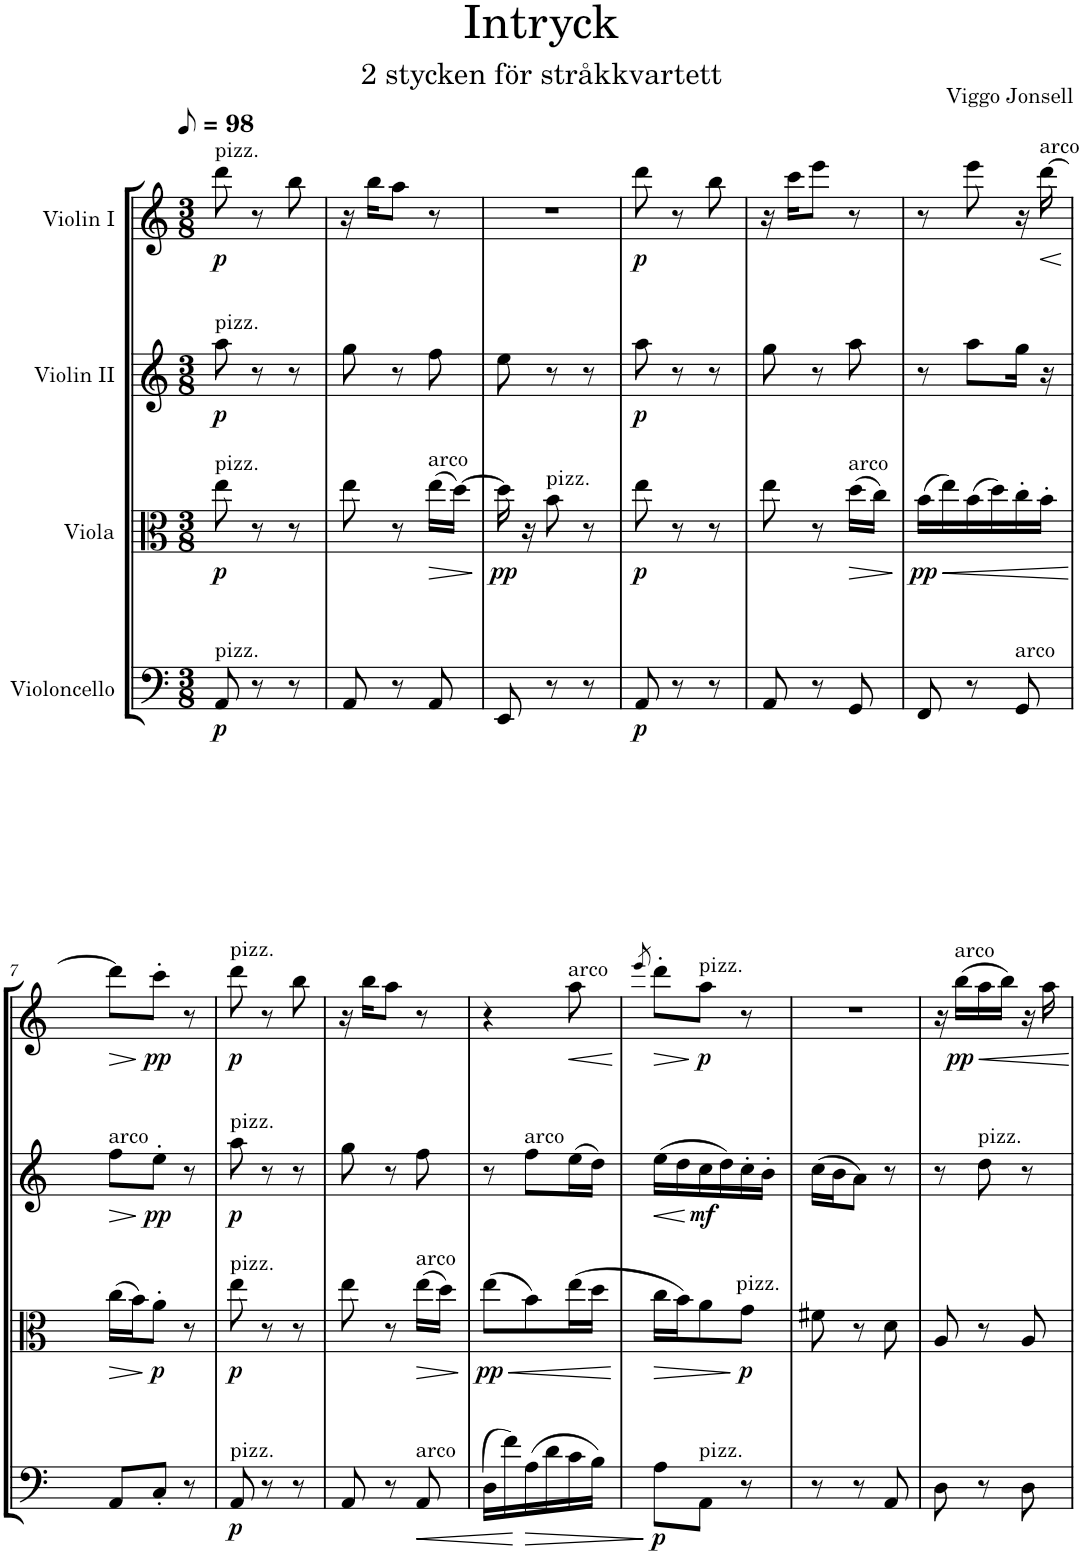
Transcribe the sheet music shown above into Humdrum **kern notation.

**kern	**dynam	**kern	**dynam	**kern	**dynam	**kern	**dynam
*part4	*part4	*part3	*part3	*part2	*part2	*part1	*part1
*staff4	*staff4	*staff3	*staff3	*staff2	*staff2	*staff1	*staff1
*I"Violoncello	*	*I"Viola	*	*I"Violin II	*	*I"Violin I	*
*I'Vc	*	*I'Vla	*	*I'Vln	*	*I'Vln	*
*clefF4	*	*clefC3	*	*clefG2	*	*clefG2	*
*k[]	*	*k[]	*	*k[]	*	*k[]	*
*M3/8	*	*M3/8	*	*M3/8	*	*M3/8	*
*MM49	*	*MM49	*	*MM49	*	*MM49	*
=1	=1	=1	=1	=1	=1	=1	=1
!	!	!	!	!	!	!LO:TX:a:t=pizz.	!
!	!	!	!	!LO:TX:a:t=pizz.	!	!	!
!	!	!LO:TX:a:t=pizz.	!	!	!	!	!
!LO:TX:a:t=pizz.	!	!	!	!	!	!	!
!	!LO:DY:b	!	!LO:DY:b	!	!LO:DY:b	!	!LO:DY:b
8AA/	p	8ee\	p	8aa\	p	8ddd\	p
8r	.	8r	.	8r	.	8r	.
8r	.	8r	.	8r	.	8bb\	.
=2	=2	=2	=2	=2	=2	=2	=2
8AA/	.	8ee\	.	8gg\	.	16r	.
.	.	.	.	.	.	16bb\KL	.
8r	.	8r	.	8r	.	8aa\J	.
!	!	!LO:TX:a:t=arco	!	!	!	!	!
!	!	!	!LO:HP:b	!	!	!	!
8AA/	.	(16ee\LL	>	8ff\	.	8r	.
.	.	[16dd\JJ)	.	.	.	.	.
.	.	.	]	.	.	.	.
=3	=3	=3	=3	=3	=3	=3	=3
!	!	!	!LO:DY:b	!	!	!	!
8EE/	.	16dd\]	pp	8ee\	.	4.r	.
.	.	16r	.	.	.	.	.
!	!	!LO:TX:a:t=pizz.	!	!	!	!	!
8r	.	8b\	.	8r	.	.	.
8r	.	8r	.	8r	.	.	.
=4	=4	=4	=4	=4	=4	=4	=4
!	!LO:DY:b	!	!LO:DY:b	!	!LO:DY:b	!	!LO:DY:b
8AA/	p	8ee\	p	8aa\	p	8ddd\	p
8r	.	8r	.	8r	.	8r	.
8r	.	8r	.	8r	.	8bb\	.
=5	=5	=5	=5	=5	=5	=5	=5
8AA/	.	8ee\	.	8gg\	.	16r	.
.	.	.	.	.	.	16ccc\KL	.
8r	.	8r	.	8r	.	8eee\J	.
!	!	!LO:TX:a:t=arco	!	!	!	!	!
!	!	!	!LO:HP:b	!	!	!	!
8GG/	.	(16dd\LL	>	8aa\	.	8r	.
.	.	16cc\JJ)	.	.	.	.	.
.	.	.	]	.	.	.	.
=6	=6	=6	=6	=6	=6	=6	=6
!	!	!	!LO:HP:b	!	!	!	!
!	!	!	!LO:DY:n=1:b	!	!	!	!
8FF/	.	(16b\LL	< pp	8r	.	8r	.
.	.	16ee\)	.	.	.	.	.
8r	.	(16b\	.	8aa\L	.	8eee\	.
.	.	16dd\)	.	.	.	.	.
!LO:TX:a:t=arco	!	!	!	!	!	!	!
8GG/	.	16cc'\	.	16gg\Jk	.	16r	.
!	!	!	!	!	!	!LO:TX:a:t=arco	!
!	!	!	!	!	!	!	!LO:HP:b
.	.	16b'\JJ	.	16r	.	[16ddd\	<
.	.	.	[	.	.	.	[
!!LO:LB:g=z
=7	=7	=7	=7	=7	=7	=7	=7
!	!	!	!	!LO:TX:a:t=arco	!	!	!
!	!	!	!LO:HP:b	!	!LO:HP:b	!	!LO:HP:b
8AA/L	.	(16cc\LL	>	8ff\L	>	8ddd\L]	>
.	.	16b\J)	.	.	.	.	.
!	!	!	!LO:DY:n=1:b	!	!LO:DY:n=1:b	!	!LO:DY:n=1:b
8C'/J	.	8a'\J	] p	8ee'\J	] pp	8ccc'\J	] pp
8r	.	8r	.	8r	.	8r	.
=8	=8	=8	=8	=8	=8	=8	=8
!	!	!	!	!	!	!LO:TX:a:t=pizz.	!
!	!	!	!	!LO:TX:a:t=pizz.	!	!	!
!	!	!LO:TX:a:t=pizz.	!	!	!	!	!
!LO:TX:a:t=pizz.	!	!	!	!	!	!	!
!	!LO:DY:b	!	!LO:DY:b	!	!LO:DY:b	!	!LO:DY:b
8AA/	p	8ee\	p	8aa\	p	8ddd\	p
8r	.	8r	.	8r	.	8r	.
8r	.	8r	.	8r	.	8bb\	.
=9	=9	=9	=9	=9	=9	=9	=9
8AA/	.	8ee\	.	8gg\	.	16r	.
.	.	.	.	.	.	16bb\KL	.
8r	.	8r	.	8r	.	8aa\J	.
!	!	!LO:TX:a:t=arco	!	!	!	!	!
!LO:TX:a:t=arco	!	!	!	!	!	!	!
!	!LO:HP:b	!	!LO:HP:b	!	!	!	!
8AA/	<	(16ee\LL	>	8ff\	.	8r	.
.	.	16dd\JJ)	.	.	.	.	.
.	.	.	]	.	.	.	.
=10	=10	=10	=10	=10	=10	=10	=10
!	!	!	!LO:HP:b	!	!	!	!
!	!	!	!LO:DY:n=1:b	!	!	!	!
(16D\LL	.	(8ee\L	< pp	8r	.	4r	.
16f\)	.	.	.	.	.	.	.
!	!	!	!	!LO:TX:a:t=arco	!	!	!
!	!LO:HP:n=1:b	!	!	!	!	!	!
(16A\	[ >	8b\)	.	8ff\L	.	.	.
16d\	.	.	.	.	.	.	.
!	!	!	!	!	!	!LO:TX:a:t=arco	!
!	!	!	!	!	!	!	!LO:HP:b
16c\	.	(16ee\L	.	(16ee\L	.	8aa\	<
16B\JJ)	.	16dd\JJ	.	16dd\JJ)	.	.	.
.	]	.	[	.	.	.	[
=11	=11	=11	=11	=11	=11	=11	=11
.	.	.	.	.	.	8qeee/	.
!	!LO:DY:b	!	!LO:HP:b	!	!LO:HP:b	!	!
8A\L	p	16cc\LL	>	(16ee\LL	<	8ddd'\L	.
.	.	16b\J)	.	16dd\	.	.	.
!	!	!	!	!	!	!LO:TX:a:t=pizz.	!
!LO:TX:a:t=pizz.	!	!	!	!	!	!	!
!	!	!	!	!	!LO:DY:n=1:b	!	!LO:DY:b
8AA\J	.	8a\	.	16cc\	[ mf	8aa\J	p
.	.	.	.	16dd\)	.	.	.
!	!	!LO:TX:a:t=pizz.	!	!	!	!	!
!	!	!	!LO:DY:n=1:b	!	!	!	!
8r	.	8g\J	] p	16cc'\	.	8r	.
.	.	.	.	16b'\JJ	.	.	.
=12	=12	=12	=12	=12	=12	=12	=12
8r	.	8f#X\	.	(16cc\LL	.	4.r	.
.	.	.	.	16b\J	.	.	.
8r	.	8r	.	8a\J)	.	.	.
8AA/	.	8d\	.	8r	.	.	.
=13	=13	=13	=13	=13	=13	=13	=13
8D\	.	8A/	.	8r	.	16r	.
!	!	!	!	!	!	!LO:TX:a:t=arco	!
!	!	!	!	!	!	!	!LO:DY:b
.	.	.	.	.	.	(16bb\LL	pp
!	!	!	!	!LO:TX:a:t=pizz.	!	!	!
8r	.	8r	.	8dd\	.	16aa\	.
.	.	.	.	.	.	16bb\JJ)	.
8D\	.	8A/	.	8r	.	16r	.
.	.	.	.	.	.	16aa\	.
=	=	=	=	=	=	=	=
*-	*-	*-	*-	*-	*-	*-	*-
